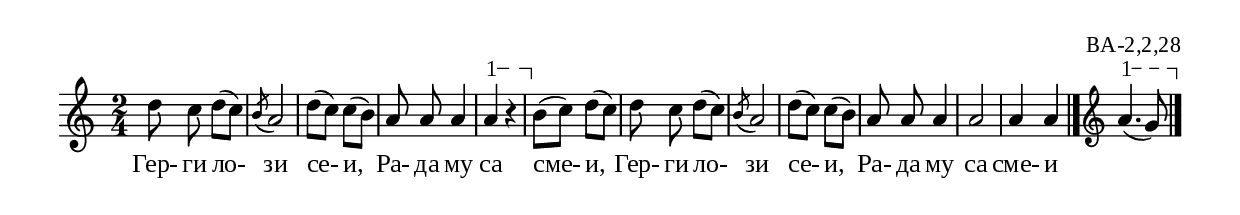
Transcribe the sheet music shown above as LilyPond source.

%{
BA_2_2_28
%}

\include "td-preamble.ly"

\score {
\relative c'' {
%% \tempo 4 = 152
  \time 2/4
d8\noBeam c d8( c) | \acciaccatura b8 a2 | d8( c) c( b) | a8\noBeam a a4 | 
\varA
a4\startTextSpan r4\stopTextSpan | 
b8( c) d( c) | d8\noBeam c d8( c) | \acciaccatura b8 a2 | d8( c) c( b) | a8\noBeam a a4 | a2 | a4 a 
 \bar "|." 
\endm
\varA
a4.(\startTextSpan g8\stopTextSpan)  
\bar "|." 
}
\addlyrics { Гер- ги ло- зи се- и, Ра- да му са сме- и, Гер- ги ло- зи се- и, Ра- да му са сме- и }
%
\layout {
  indent = #0
  line-width = 190\mm
  ragged-right=##f
}
%
\midi { 
	\context {
		\Score
		tempoWholesPerMinute = #(ly:make-moment 152 4)
		}
	}
}
%
\header{
  opus = "ВА-2,2,28"
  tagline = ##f
}


